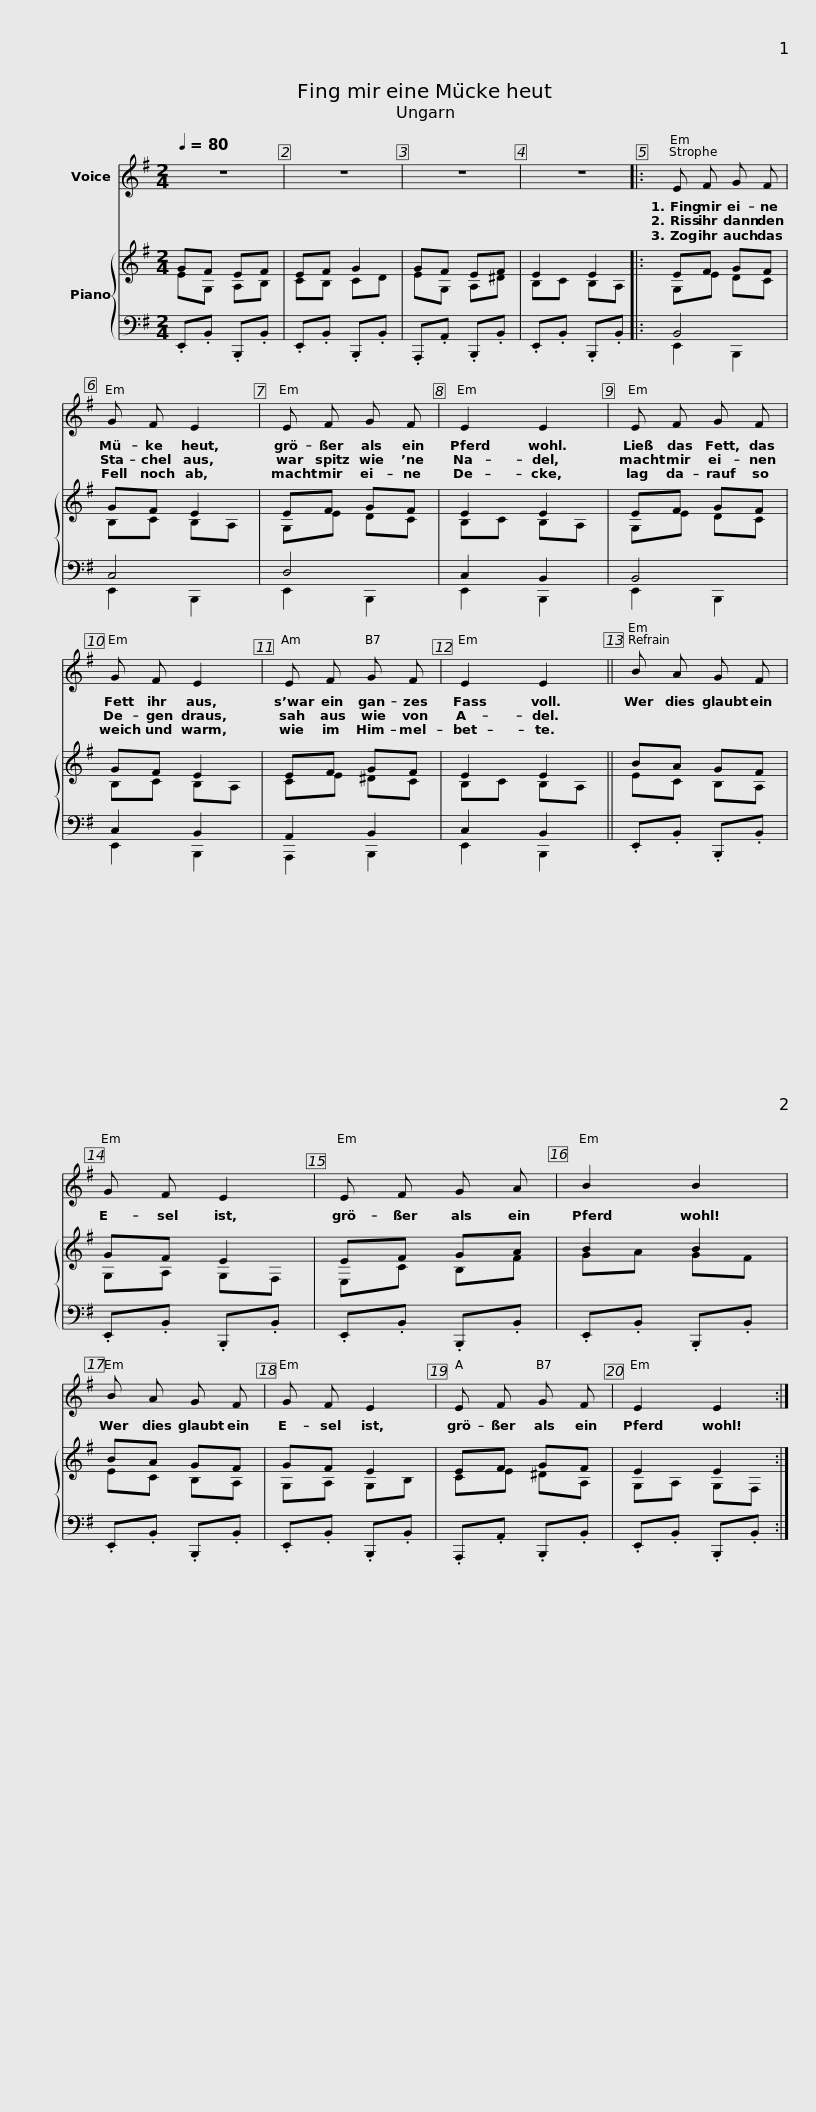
X:1
%%score 1 { ( 2 3 ) | ( 4 5 ) }
L:1/8
Q:1/4=80
M:2/4
I:linebreak $
K:G
V:1 treble
V:2 treble
V:3 treble
V:4 bass
V:5 bass
V:1
 z4 | z4 | z4 | z4 |: E F G F | %5
 G F E2 | E F G F |$ E2 E2 | E F G F | G F E2 | %10
 E F G F | E2 E2 || B A G F |$ G F E2 | E F G A | %15
 B2 B2 | B A G F | G F E2 | E F G F | E2 E2 :| %20
V:2
 GF EF | EF G2 | GF EF | E2 E2 |: EF GF | %5
 GF E2 | EF GF |$ E2 E2 | EF GF | GF E2 | %10
 EF GF | E2 E2 || BA GF |$ GF E2 | EF GA | %15
 B2 B2 | BA GF | GF E2 | EF GF | E2 E2 :| %20
V:3
 EG, A,B, | CB, CD | EG, A,^D | B,C B,A, |: G,E DC | %5
 B,C B,A, | G,E DC |$ B,C B,A, | G,E DC | B,C B,A, | %10
 CE ^DC | B,C B,A, || EC B,A, |$ G,A, G,F, | E,C B,F | %15
 GA GF | EC B,A, | G,A, G,B, | CE ^DA, | G,A, G,F, :| %20
V:4
 .E,,.B,, .B,,,.B,, | .E,,.B,, .B,,,.B,, | .A,,,.A,, .B,,,.B,, | .E,,.B,, .B,,,.B,, |: B,,4 | %5
 C,4 | D,4 |$ C,2 B,,2 | B,,4 | C,2 B,,2 | %10
 A,,2 B,,2 | C,2 B,,2 || .E,,.B,, .B,,,.B,, |$ .E,,.B,, .B,,,.B,, | .E,,.B,, .B,,,.B,, | %15
 .E,,.B,, .B,,,.B,, | .E,,.B,, .B,,,.B,, | .E,,.B,, .B,,,.B,, | .A,,,.A,, .B,,,.B,, | .E,,.B,, .B,,,.B,, :| %20
V:5
 x4 | x4 | x4 | x4 |: E,,2 B,,,2 | %5
 E,,2 B,,,2 | E,,2 B,,,2 |$ E,,2 B,,,2 | E,,2 B,,,2 | E,,2 B,,,2 | %10
 A,,,2 B,,,2 | E,,2 B,,,2 || x4 |$ x4 | x4 | %15
 x4 | x4 | x4 | x4 | x4 :| %20
